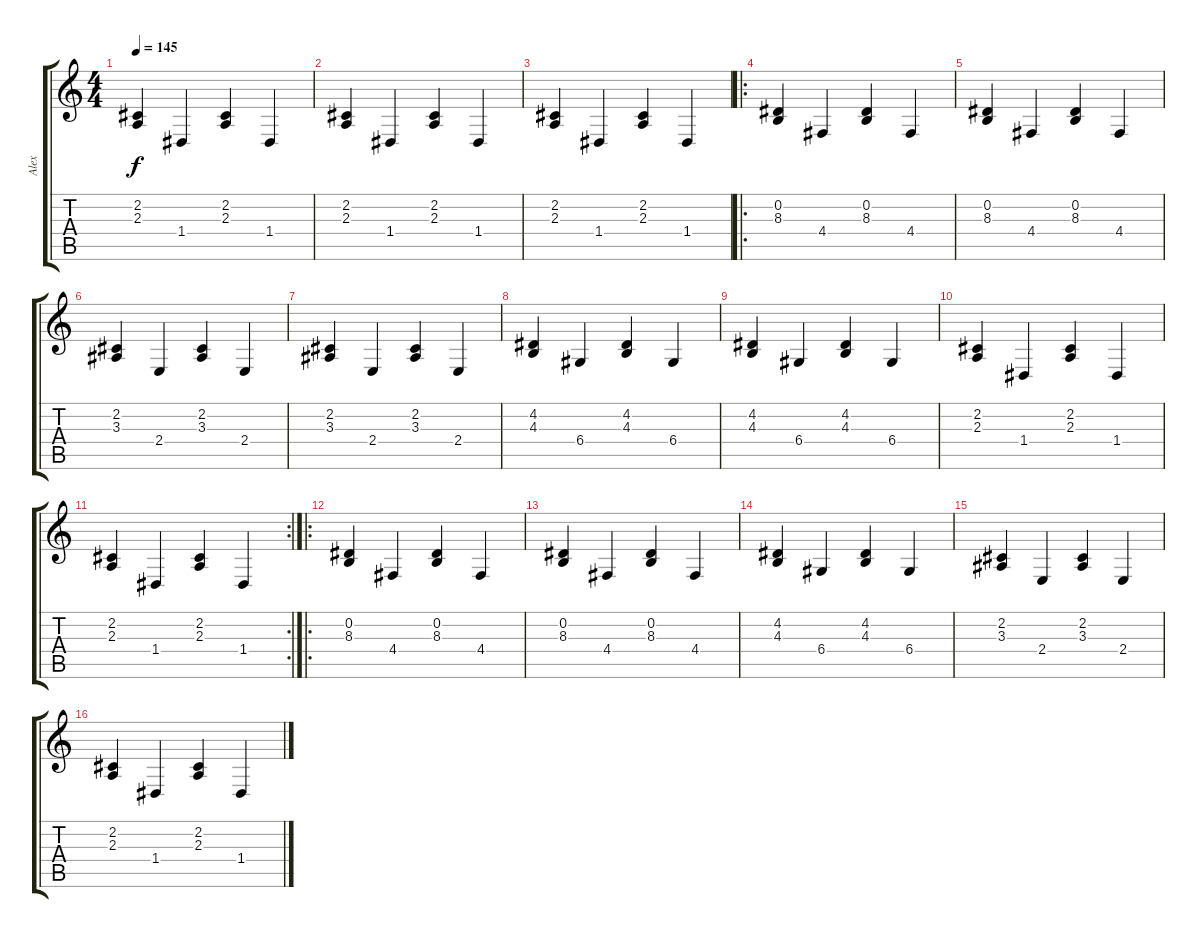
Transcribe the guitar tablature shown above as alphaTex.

\track ("Alex" "Alex") {instrument acousticgrandpiano}
\staff {score tabs}
\tuning (E4 B3 G3 D3 A2 E2) {hide}
\ts (4 4)
\tempo 145
\clef g2
\ks c
(2.2 2.3).4{dy f} 1.4.4 (2.2 2.3).4 1.4.4 |
(2.2 2.3).4 1.4.4 (2.2 2.3).4 1.4.4 |
(2.2 2.3).4 1.4.4 (2.2 2.3).4 1.4.4 |
\ro
(0.2 8.3).4 4.4.4 (0.2 8.3).4 4.4.4 |
(0.2 8.3).4 4.4.4 (0.2 8.3).4 4.4.4 |
(2.2 3.3).4 2.4.4 (2.2 3.3).4 2.4.4 |
(2.2 3.3).4 2.4.4 (2.2 3.3).4 2.4.4 |
(4.2 4.3).4 6.4.4 (4.2 4.3).4 6.4.4 |
(4.2 4.3).4 6.4.4 (4.2 4.3).4 6.4.4 |
(2.2 2.3).4 1.4.4 (2.2 2.3).4 1.4.4 |
\rc 2
(2.2 2.3).4 1.4.4 (2.2 2.3).4 1.4.4 |
\ro
(0.2 8.3).4 4.4.4 (0.2 8.3).4 4.4.4 |
(0.2 8.3).4 4.4.4 (0.2 8.3).4 4.4.4 |
(4.2 4.3).4 6.4.4 (4.2 4.3).4 6.4.4 |
(2.2 3.3).4 2.4.4 (2.2 3.3).4 2.4.4 |
(2.2 2.3).4 1.4.4 (2.2 2.3).4 1.4.4
